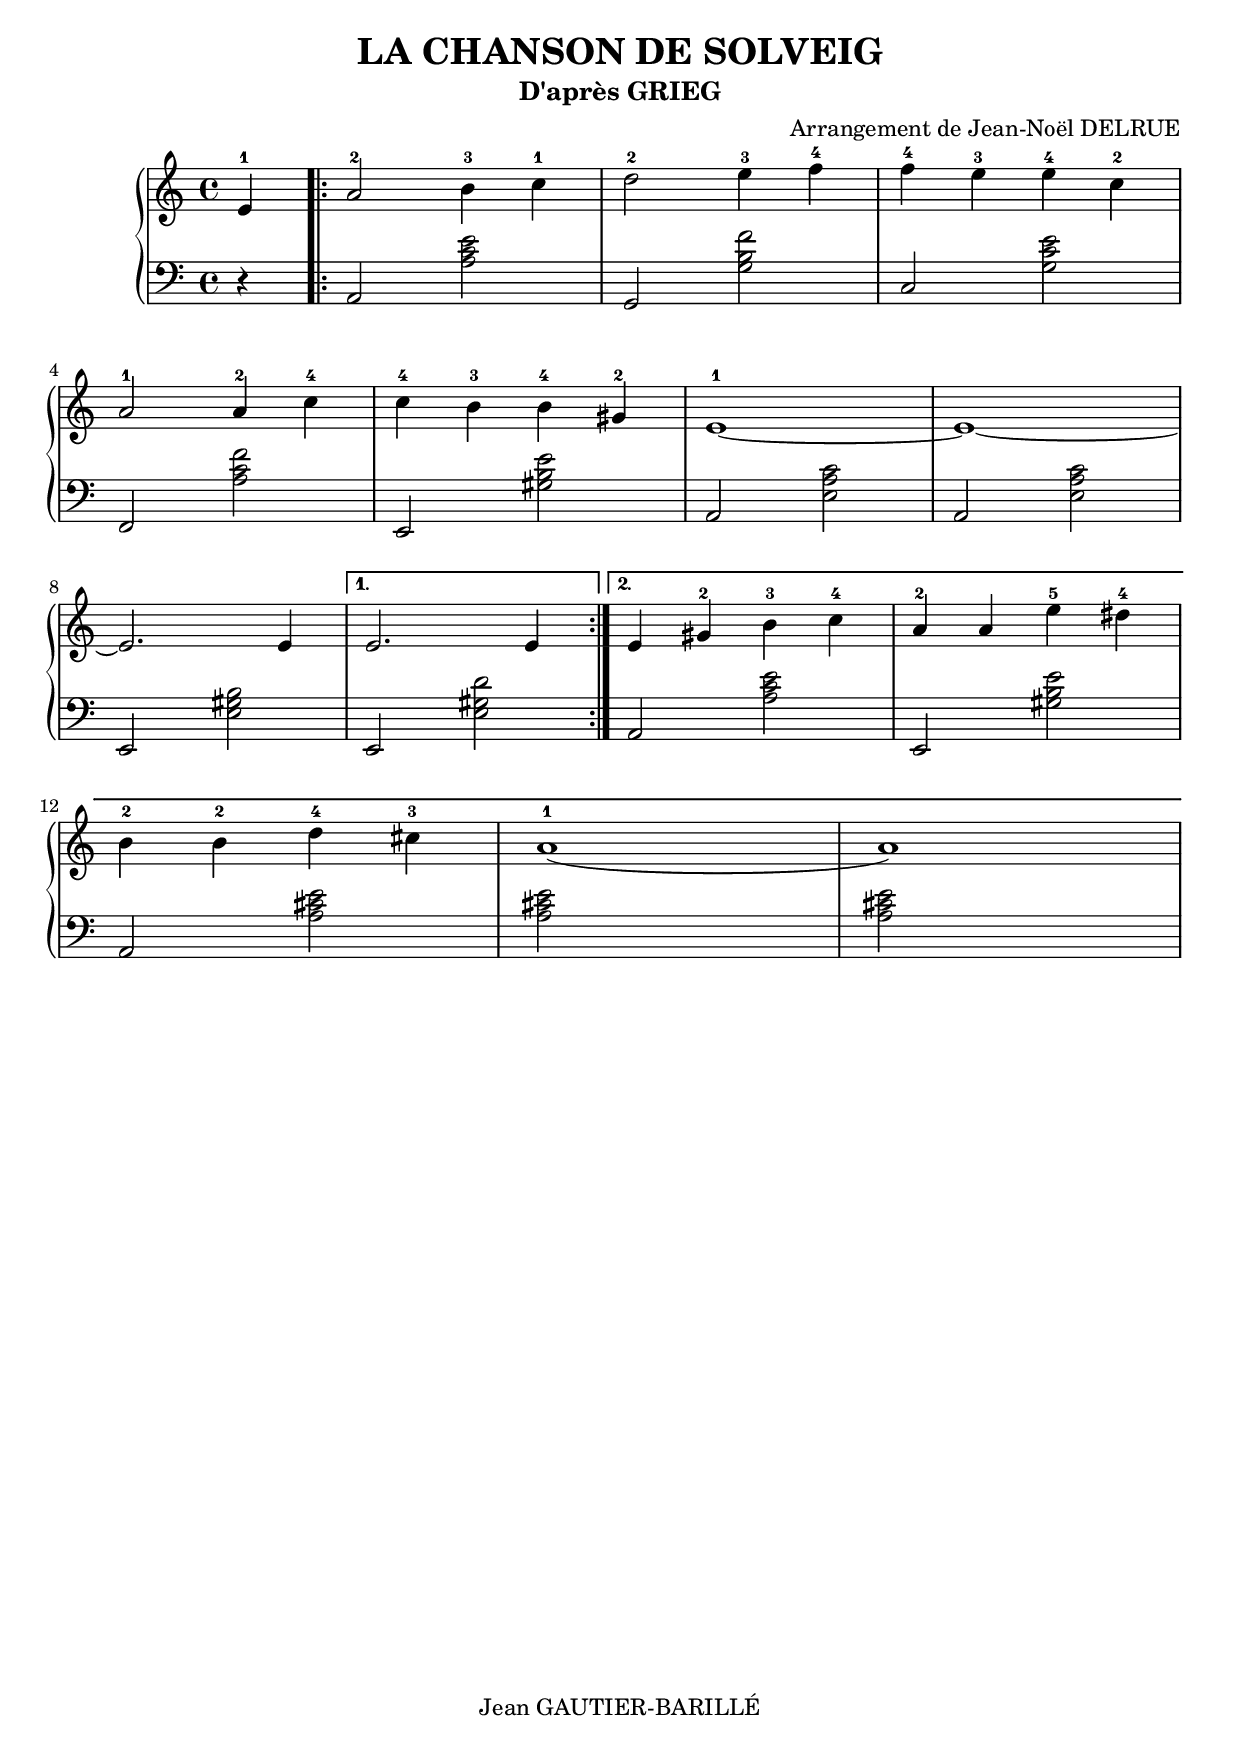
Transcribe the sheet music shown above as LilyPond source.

\version "2.10"

\header {
    title = "LA CHANSON DE SOLVEIG"
    subtitle="D'après GRIEG"
    composer="Arrangement de Jean-Noël DELRUE"
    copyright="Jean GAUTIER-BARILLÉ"
}
\score {
    \new PianoStaff <<
        \new Staff {
            \relative c' {
            \clef treble
            \key c\major 
	    \override Staff.TimeSignature #'style = #'()
	    \time 4/4  
            %{ s4 s4 s4  e4 -1 %}
	    \partial 4*1 e4 -1
            \repeat volta 2 {
            a2-2 b4-3 c-1 
            d2-2 e4-3 f-4
            f-4 e-3 e-4 c-2 \break
            a2-1 a4-2 c-4
            c-4 b-3 b-4 gis-2
            e1-1~   
            e1 ~   \break
            e2. e4  
            }                   
            \alternative  { { e2. e4 }
            {            
            e gis-2 b-3 c-4
            a-2 a e'-5 dis-4 \break
            b-2 b-2 d-4 cis-3
            a1-1( a) } \bar"||"
            }
          
         
        } }            
            \new Staff {
            \relative c' {
            \clef bass
            \key c\major
	    \override Staff.TimeSignature #'style = #'()
	    \time 4/4
            \partial 4*1 r4
            a,2 < a' c e >2
            g,2 <g' b f'>2
            c,2 <g'c e >2
            f,2< a' c f >2
            e,2 < gis'b e>2
            a,2 < e' a c >2
            a,2 <e' a c >2
            e,2 < e' gis b >2
            e,2 < e' gis d'>2
            a,2 < a' c e>2
            e,2 < gis' b e>2
            a,2 < a' cis e>2 
            <a cis e>2 s4 s4
            <a cis e>2 s4 s4
            }
            }
            >>
            \layout {}
          
            }
            
            
            
            
           
            
            
            
    
    